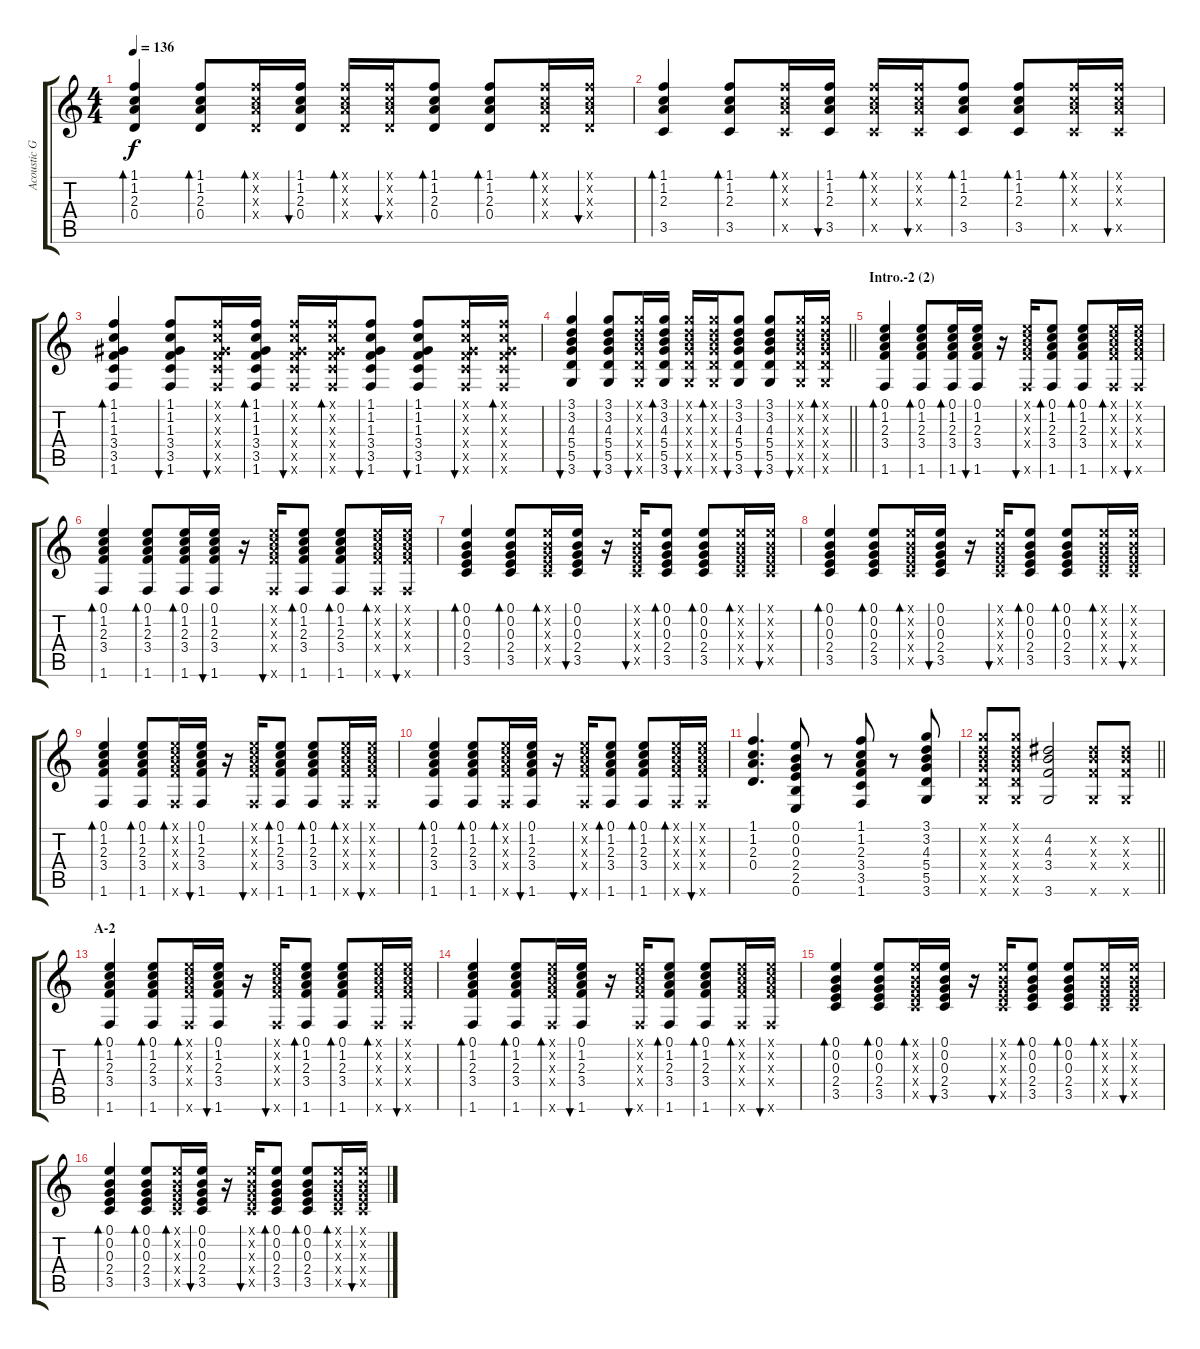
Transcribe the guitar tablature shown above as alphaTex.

\track ("Acoustic Guitar I" "Acoustic G") {instrument acousticguitarsteel}
\staff {score tabs}
\tuning (E4 B3 G3 D3 A2 E2) {hide}
\ts (4 4)
\tempo 136
\clef g2
\ks c
(1.1 1.2 2.3 0.4).4{bd 30 dy f} (1.1 1.2 2.3 0.4).8{bd 30} (1.1{x} 1.2{x} 2.3{x} 0.4{x}).16{bd 30} (1.1 1.2 2.3 0.4).16{bu 30} (1.1{x} 1.2{x} 2.3{x} 0.4{x}).16{bd 30} (1.1{x} 1.2{x} 2.3{x} 0.4{x}).16{bu 30} (1.1 1.2 2.3 0.4).8{bd 30} (1.1 1.2 2.3 0.4).8{bd 30} (1.1{x} 1.2{x} 2.3{x} 0.4{x}).16{bd 30} (1.1{x} 1.2{x} 2.3{x} 0.4{x}).16{bu 30} |
(1.1 1.2 2.3 3.5).4{bd 30} (1.1 1.2 2.3 3.5).8{bd 30} (1.1{x} 1.2{x} 2.3{x} 3.5{x}).16{bd 30} (1.1 1.2 2.3 3.5).16{bu 30} (1.1{x} 1.2{x} 2.3{x} 3.5{x}).16{bd 30} (1.1{x} 1.2{x} 2.3{x} 3.5{x}).16{bu 30} (1.1 1.2 2.3 3.5).8{bd 30} (1.1 1.2 2.3 3.5).8{bd 30} (1.1{x} 1.2{x} 2.3{x} 3.5{x}).16{bd 30} (1.1{x} 1.2{x} 2.3{x} 3.5{x}).16{bu 30} |
(1.1 1.2 1.3 3.4 3.5 1.6).4{bd 60} (1.1 1.2 1.3 3.4 3.5 1.6).8{bu 30} (1.1{x} 1.2{x} 1.3{x} 3.4{x} 3.5{x} 1.6{x}).16{bu 30} (1.1 1.2 1.3 3.4 3.5 1.6).16{bd 30} (1.1{x} 1.2{x} 1.3{x} 3.4{x} 3.5{x} 1.6{x}).16{bu 30} (1.1{x} 1.2{x} 1.3{x} 3.4{x} 3.5{x} 1.6{x}).16{bd 30} (1.1 1.2 1.3 3.4 3.5 1.6).8{bu 30} (1.1 1.2 1.3 3.4 3.5 1.6).8{bu 30} (1.1{x} 1.2{x} 1.3{x} 3.4{x} 3.5{x} 1.6{x}).16{bu 30} (1.1{x} 1.2{x} 1.3{x} 3.4{x} 3.5{x} 1.6{x}).16{bd 30} |
\barLineRight lightlight
(3.1 3.2 4.3 5.4 5.5 3.6).4{bu 60} (3.1 3.2 4.3 5.4 5.5 3.6).8{bu 30} (3.1{x} 3.2{x} 4.3{x} 5.4{x} 5.5{x} 3.6{x}).16{bu 30} (3.1 3.2 4.3 5.4 5.5 3.6).16{bd 30} (3.1{x} 3.2{x} 4.3{x} 5.4{x} 5.5{x} 3.6{x}).16{bu 30} (3.1{x} 3.2{x} 4.3{x} 5.4{x} 5.5{x} 3.6{x}).16{bd 30} (3.1 3.2 4.3 5.4 5.5 3.6).8{bu 30} (3.1 3.2 4.3 5.4 5.5 3.6).8{bu 30} (3.1{x} 3.2{x} 4.3{x} 5.4{x} 5.5{x} 3.6{x}).16{bu 30} (3.1{x} 3.2{x} 4.3{x} 5.4{x} 5.5{x} 3.6{x}).16{bd 30} |
\section ("" "Intro.-2 (2)")
(0.1 1.2 2.3 3.4 1.6).4{bd 30} (0.1 1.2 2.3 3.4 1.6).8{bd 60} (0.1 1.2 2.3 3.4 1.6).16{bd 60} (0.1 1.2 2.3 3.4 1.6).16{bu 60} r.16 (0.1{x} 1.2{x} 2.3{x} 3.4{x} 1.6{x}).16{bu 60} (0.1 1.2 2.3 3.4 1.6).8{bd 30} (0.1 1.2 2.3 3.4 1.6).8{bd 30} (0.1{x} 1.2{x} 2.3{x} 3.4{x} 1.6{x}).16{bd 30} (0.1{x} 1.2{x} 2.3{x} 3.4{x} 1.6{x}).16{bu 30} |
(0.1 1.2 2.3 3.4 1.6).4{bd 30} (0.1 1.2 2.3 3.4 1.6).8{bd 60} (0.1 1.2 2.3 3.4 1.6).16{bd 60} (0.1 1.2 2.3 3.4 1.6).16{bu 60} r.16 (0.1{x} 1.2{x} 2.3{x} 3.4{x} 1.6{x}).16{bu 60} (0.1 1.2 2.3 3.4 1.6).8{bd 30} (0.1 1.2 2.3 3.4 1.6).8{bd 30} (0.1{x} 1.2{x} 2.3{x} 3.4{x} 1.6{x}).16{bd 30} (0.1{x} 1.2{x} 2.3{x} 3.4{x} 1.6{x}).16{bu 30} |
(0.1 0.2 0.3 2.4 3.5).4{bd 60} (0.1 0.2 0.3 2.4 3.5).8{bd 30} (0.1{x} 0.2{x} 0.3{x} 2.4{x} 3.5{x}).16{bd 30} (0.1 0.2 0.3 2.4 3.5).16{bu 30} r.16 (0.1{x} 0.2{x} 0.3{x} 2.4{x} 3.5{x}).16{bu 30} (0.1 0.2 0.3 2.4 3.5).8{bd 30} (0.1 0.2 0.3 2.4 3.5).8{bd 30} (0.1{x} 0.2{x} 0.3{x} 2.4{x} 3.5{x}).16{bd 30} (0.1{x} 0.2{x} 0.3{x} 2.4{x} 3.5{x}).16{bu 30} |
(0.1 0.2 0.3 2.4 3.5).4{bd 30} (0.1 0.2 0.3 2.4 3.5).8{bd 30} (0.1{x} 0.2{x} 0.3{x} 2.4{x} 3.5{x}).16{bd 30} (0.1 0.2 0.3 2.4 3.5).16{bu 30} r.16 (0.1{x} 0.2{x} 0.3{x} 2.4{x} 3.5{x}).16{bu 30} (0.1 0.2 0.3 2.4 3.5).8{bd 30} (0.1 0.2 0.3 2.4 3.5).8{bd 30} (0.1{x} 0.2{x} 0.3{x} 2.4{x} 3.5{x}).16{bd 30} (0.1{x} 0.2{x} 0.3{x} 2.4{x} 3.5{x}).16{bu 30} |
(0.1 1.2 2.3 3.4 1.6).4{bd 60} (0.1 1.2 2.3 3.4 1.6).8{bd 60} (0.1{x} 1.2{x} 2.3{x} 3.4{x} 1.6{x}).16{bd 60} (0.1 1.2 2.3 3.4 1.6).16{bu 60} r.16 (0.1{x} 1.2{x} 2.3{x} 3.4{x} 1.6{x}).16{bu 60} (0.1 1.2 2.3 3.4 1.6).8{bd 30} (0.1 1.2 2.3 3.4 1.6).8{bd 30} (0.1{x} 1.2{x} 2.3{x} 3.4{x} 1.6{x}).16{bd 30} (0.1{x} 1.2{x} 2.3{x} 3.4{x} 1.6{x}).16{bu 30} |
(0.1 1.2 2.3 3.4 1.6).4{bd 30} (0.1 1.2 2.3 3.4 1.6).8{bd 60} (0.1{x} 1.2{x} 2.3{x} 3.4{x} 1.6{x}).16{bd 60} (0.1 1.2 2.3 3.4 1.6).16{bu 60} r.16 (0.1{x} 1.2{x} 2.3{x} 3.4{x} 1.6{x}).16{bu 60} (0.1 1.2 2.3 3.4 1.6).8{bd 30} (0.1 1.2 2.3 3.4 1.6).8{bd 30} (0.1{x} 1.2{x} 2.3{x} 3.4{x} 1.6{x}).16{bd 30} (0.1{x} 1.2{x} 2.3{x} 3.4{x} 1.6{x}).16{bu 30} |
(1.1 1.2 2.3 0.4).4{d} (0.1 0.2 0.3 2.4 2.5 0.6).8 r.8 (1.1 1.2 2.3 3.4 3.5 1.6).8 r.8 (3.1 3.2 4.3 5.4 5.5 3.6).8 |
\barLineRight lightlight
(3.1{x} 3.2{x} 4.3{x} 5.4{x} 5.5{x} 3.6{x}).8 (3.1{x} 3.2{x} 4.3{x} 5.4{x} 5.5{x} 3.6{x}).8 (4.2 4.3 3.4 3.6).2 (4.2{x} 4.3{x} 3.4{x} 3.6{x}).8 (4.2{x} 4.3{x} 3.4{x} 3.6{x}).8 |
\section ("" "A-2")
(0.1 1.2 2.3 3.4 1.6).4{bd 30} (0.1 1.2 2.3 3.4 1.6).8{bd 60} (0.1{x} 1.2{x} 2.3{x} 3.4{x} 1.6{x}).16{bd 60} (0.1 1.2 2.3 3.4 1.6).16{bu 60} r.16 (0.1{x} 1.2{x} 2.3{x} 3.4{x} 1.6{x}).16{bu 60} (0.1 1.2 2.3 3.4 1.6).8{bd 30} (0.1 1.2 2.3 3.4 1.6).8{bd 30} (0.1{x} 1.2{x} 2.3{x} 3.4{x} 1.6{x}).16{bd 30} (0.1{x} 1.2{x} 2.3{x} 3.4{x} 1.6{x}).16{bu 30} |
(0.1 1.2 2.3 3.4 1.6).4{bd 30} (0.1 1.2 2.3 3.4 1.6).8{bd 60} (0.1{x} 1.2{x} 2.3{x} 3.4{x} 1.6{x}).16{bd 60} (0.1 1.2 2.3 3.4 1.6).16{bu 60} r.16 (0.1{x} 1.2{x} 2.3{x} 3.4{x} 1.6{x}).16{bu 60} (0.1 1.2 2.3 3.4 1.6).8{bd 30} (0.1 1.2 2.3 3.4 1.6).8{bd 30} (0.1{x} 1.2{x} 2.3{x} 3.4{x} 1.6{x}).16{bd 30} (0.1{x} 1.2{x} 2.3{x} 3.4{x} 1.6{x}).16{bu 30} |
(0.1 0.2 0.3 2.4 3.5).4{bd 60} (0.1 0.2 0.3 2.4 3.5).8{bd 30} (0.1{x} 0.2{x} 0.3{x} 2.4{x} 3.5{x}).16{bd 30} (0.1 0.2 0.3 2.4 3.5).16{bu 30} r.16 (0.1{x} 0.2{x} 0.3{x} 2.4{x} 3.5{x}).16{bu 30} (0.1 0.2 0.3 2.4 3.5).8{bd 30} (0.1 0.2 0.3 2.4 3.5).8{bd 30} (0.1{x} 0.2{x} 0.3{x} 2.4{x} 3.5{x}).16{bd 30} (0.1{x} 0.2{x} 0.3{x} 2.4{x} 3.5{x}).16{bu 30} |
(0.1 0.2 0.3 2.4 3.5).4{bd 60} (0.1 0.2 0.3 2.4 3.5).8{bd 30} (0.1{x} 0.2{x} 0.3{x} 2.4{x} 3.5{x}).16{bd 30} (0.1 0.2 0.3 2.4 3.5).16{bu 30} r.16 (0.1{x} 0.2{x} 0.3{x} 2.4{x} 3.5{x}).16{bu 30} (0.1 0.2 0.3 2.4 3.5).8{bd 30} (0.1 0.2 0.3 2.4 3.5).8{bd 30} (0.1{x} 0.2{x} 0.3{x} 2.4{x} 3.5{x}).16{bd 30} (0.1{x} 0.2{x} 0.3{x} 2.4{x} 3.5{x}).16{bu 30}
